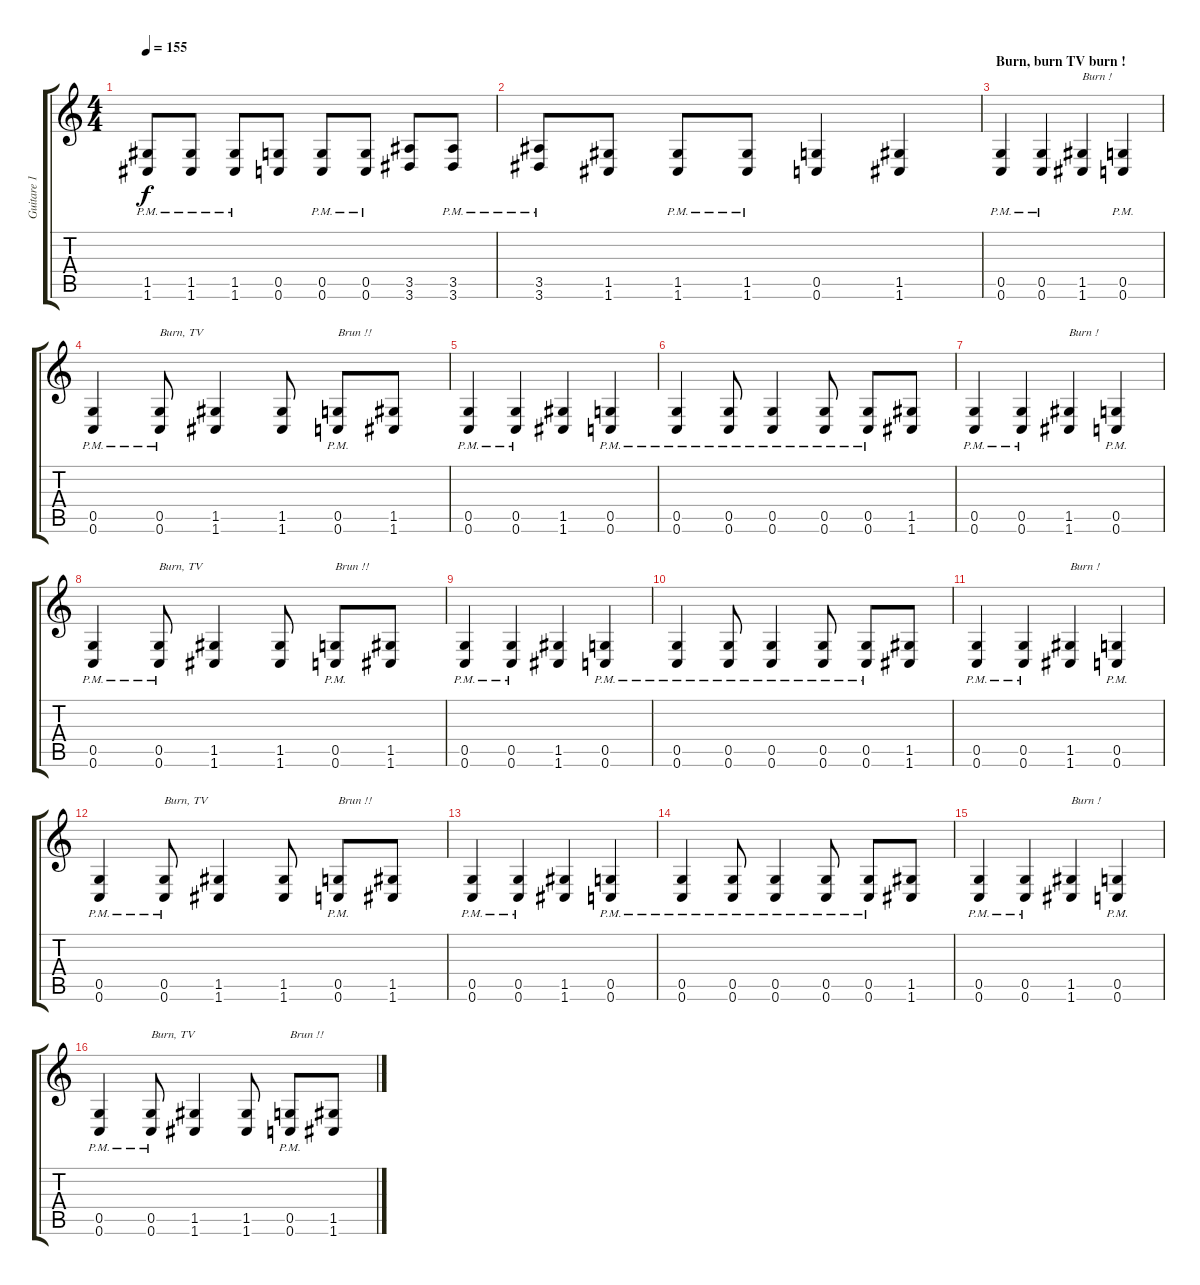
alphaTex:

\track ("Guitare 1" "Guitare 1") {instrument distortionguitar}
\staff {score tabs}
\tuning (D4 A3 F3 C3 G2 C2) {hide}
\ts (4 4)
\tempo 155
\clef g2
\ks c
(1.5{pm} 1.6{pm}).8{dy f} (1.5{pm} 1.6{pm}).8 (1.5{pm} 1.6{pm}).8 (0.5 0.6).8 (0.5{pm} 0.6{pm}).8 (0.5{pm} 0.6{pm}).8 (3.5 3.6).8 (3.5{pm} 3.6{pm}).8 |
(3.5{pm} 3.6{pm}).8 (1.5 1.6).8 (1.5{pm} 1.6{pm}).8 (1.5{pm} 1.6{pm}).8 (0.5 0.6).4 (1.5 1.6).4 |
\section ("" "Burn, burn TV burn !")
(0.5{pm} 0.6{pm}).4 (0.5{pm} 0.6{pm}).4 (1.5 1.6).4{txt "Burn !"} (0.5{pm} 0.6{pm}).4 |
(0.5{pm} 0.6{pm}).4 (0.5{pm} 0.6{pm}).8{txt "Burn, TV"} (1.5 1.6).4 (1.5 1.6).8 (0.5{pm} 0.6).8{txt "Brun !!"} (1.5 1.6).8 |
(0.5{pm} 0.6{pm}).4 (0.5{pm} 0.6{pm}).4 (1.5 1.6).4 (0.5{pm} 0.6{pm}).4 |
(0.5{pm} 0.6{pm}).4 (0.5{pm} 0.6{pm}).8 (0.5{pm} 0.6{pm}).4 (0.5{pm} 0.6{pm}).8 (0.5{pm} 0.6).8 (1.5 1.6).8 |
(0.5{pm} 0.6{pm}).4 (0.5{pm} 0.6{pm}).4 (1.5 1.6).4{txt "Burn !"} (0.5{pm} 0.6{pm}).4 |
(0.5{pm} 0.6{pm}).4 (0.5{pm} 0.6{pm}).8{txt "Burn, TV"} (1.5 1.6).4 (1.5 1.6).8 (0.5{pm} 0.6).8{txt "Brun !!"} (1.5 1.6).8 |
(0.5{pm} 0.6{pm}).4 (0.5{pm} 0.6{pm}).4 (1.5 1.6).4 (0.5{pm} 0.6{pm}).4 |
(0.5{pm} 0.6{pm}).4 (0.5{pm} 0.6{pm}).8 (0.5{pm} 0.6{pm}).4 (0.5{pm} 0.6{pm}).8 (0.5{pm} 0.6).8 (1.5 1.6).8 |
(0.5{pm} 0.6{pm}).4 (0.5{pm} 0.6{pm}).4 (1.5 1.6).4{txt "Burn !"} (0.5{pm} 0.6{pm}).4 |
(0.5{pm} 0.6{pm}).4 (0.5{pm} 0.6{pm}).8{txt "Burn, TV"} (1.5 1.6).4 (1.5 1.6).8 (0.5{pm} 0.6).8{txt "Brun !!"} (1.5 1.6).8 |
(0.5{pm} 0.6{pm}).4 (0.5{pm} 0.6{pm}).4 (1.5 1.6).4 (0.5{pm} 0.6{pm}).4 |
(0.5{pm} 0.6{pm}).4 (0.5{pm} 0.6{pm}).8 (0.5{pm} 0.6{pm}).4 (0.5{pm} 0.6{pm}).8 (0.5{pm} 0.6).8 (1.5 1.6).8 |
(0.5{pm} 0.6{pm}).4 (0.5{pm} 0.6{pm}).4 (1.5 1.6).4{txt "Burn !"} (0.5{pm} 0.6{pm}).4 |
(0.5{pm} 0.6{pm}).4 (0.5{pm} 0.6{pm}).8{txt "Burn, TV"} (1.5 1.6).4 (1.5 1.6).8 (0.5{pm} 0.6).8{txt "Brun !!"} (1.5 1.6).8
